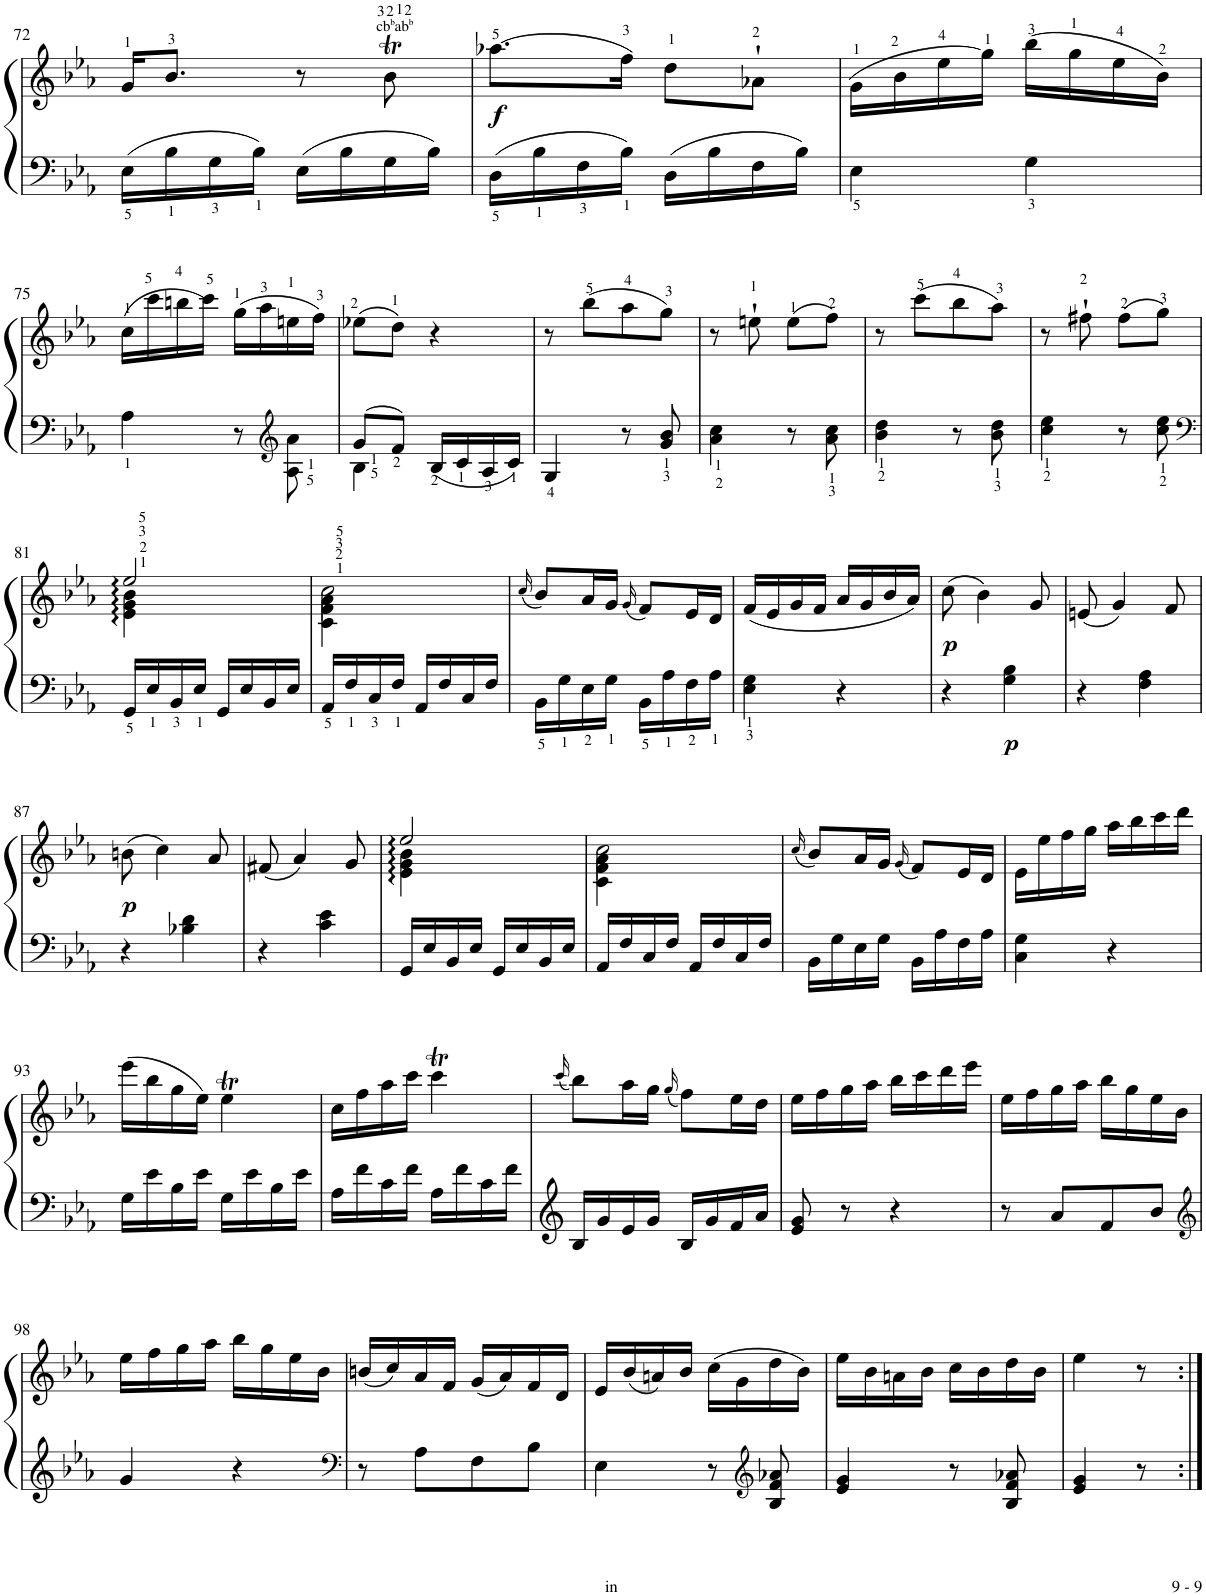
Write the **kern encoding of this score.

**kern	**kern	**dynam
*part1	*part1	*part1
*staff2	*staff1	*staff1/2
*I"Piano	*	*
*I'Pno.	*	*
!!LO:PB:g=z
*clefF4	*clefG2	*
*k[b-e-a-]	*k[b-e-a-]	*
*M2/4	*M2/4	*
=72	=72	=72
16E-\LL	16g/KL	.
16B-\	8.b-/J	.
16G\	.	.
16B-\JJ	.	.
16E-\LL	8r	.
16B-\	.	.
!	!LO:TX:a:t=cb	!
!	!LO:TX:a:t=b	!
!	!LO:TX:a:t=ab	!
!	!LO:TX:a:t=b	!
16G\	8b-T\	.
16B-\JJ	.	.
=73	=73	=73
!	!	!LO:DY:b
16D\LL	(8.aa-X\L	f
16B-\	.	.
16F\	.	.
16B-\JJ	16ff\Jk)	.
16D\LL	8dd\L	.
16B-\	.	.
16F\	8a-X`\J	.
16B-\JJ	.	.
=74	=74	=74
4E-\	(16g\LL	.
.	16b-\	.
.	16ee-\	.
.	16gg\JJ)	.
4G\	(16bb-\LL	.
.	16gg\	.
.	16ee-\	.
.	16b-\JJ)	.
!!LO:LB:g=z
=75	=75	=75
*^	*	*
4A-\	4.ryy	(16cc\LL	.
.	.	16ccc\	.
.	.	16bbn\	.
.	.	16ccc\JJ)	.
8r	.	(16gg\LL	.
.	.	16aa-\	.
*clefG2	*	*	*
8ryy	8A-\ 8a-\	16een\	.
.	.	16ff\JJ)	.
=76	=76	=76	=76
8g/L	4B-\	(8ee-X\L	.
8f/J	.	8dd\J)	.
16B-/LL	4ryy	4r	.
16c/	.	.	.
16A-/	.	.	.
16c/JJ	.	.	.
*v	*v	*	*
=77	=77	=77
4G/	8r	.
.	(8bb-\L	.
8r	8aa-\	.
8g/ 8b-/	8gg\J)	.
=78	=78	=78
4a-\ 4cc\	8r	.
.	8een`\	.
8r	(8ee\L	.
8a-\ 8cc\	8ff\J)	.
=79	=79	=79
4b-\ 4dd\	8r	.
.	(8ccc\L	.
8r	8bb-\	.
8b-\ 8dd\	8aa-\J)	.
=80	=80	=80
4cc\ 4ee-\	8r	.
.	8ff#X`\	.
8r	(8ff#\L	.
8cc\ 8ee-\	8gg\J)	.
!!LO:LB:g=z
=81	=81	=81
*clefF4	*	*
*	*^	*
16GG/LL	4e-\ 4g\ 4b-\	2ee-/	.
16E-/	.	.	.
16BB-/	.	.	.
16E-/JJ	.	.	.
16GG/LL	4ryy	.	.
16E-/	.	.	.
16BB-/	.	.	.
16E-/JJ	.	.	.
=82	=82	=82	=82
16AA-/LL	4c\ 4f\ 4a-\	2cc\	.
16F/	.	.	.
16C/	.	.	.
16F/JJ	.	.	.
16AA-/LL	4ryy	.	.
16F/	.	.	.
16C/	.	.	.
16F/JJ	.	.	.
*	*v	*v	*
=83	=83	=83
.	(16qcc/	.
16BB-\LL	8b-/L)	.
16G\	.	.
16E-\	16a-/L	.
16G\JJ	16g/JJ	.
.	(16qg/	.
16BB-\LL	8f/L)	.
16A-\	.	.
16F\	16e-/L	.
16A-\JJ	16d/JJ	.
=84	=84	=84
4E-\ 4G\	(16f/LL	.
.	16e-/	.
.	16g/	.
.	16f/JJ	.
4r	16a-/LL	.
.	16g/	.
.	16b-/	.
.	16a-/JJ)	.
=85	=85	=85
!	!	!LO:DY:b
4r	(8cc\	p
.	4b-\)	.
!	!	!LO:DY:b=2
4G\ 4B-\	.	p
.	8g/	.
=86	=86	=86
4r	(8en/	.
.	4g/)	.
4F\ 4A-\	.	.
.	8f/	.
!!LO:LB:g=z
=87	=87	=87
!	!	!LO:DY:b
4r	(8bn\	p
.	4cc\)	.
4B-X\ 4d\	.	.
.	8a-/	.
=88	=88	=88
4r	(8f#X/	.
.	4a-/)	.
4c\ 4e-\	.	.
.	8g/	.
=89	=89	=89
*	*^	*
16GG/LL	4e-\ 4g\ 4b-\	2ee-/	.
16E-/	.	.	.
16BB-/	.	.	.
16E-/JJ	.	.	.
16GG/LL	4ryy	.	.
16E-/	.	.	.
16BB-/	.	.	.
16E-/JJ	.	.	.
=90	=90	=90	=90
16AA-/LL	4c\ 4f\ 4a-\	2cc\	.
16F/	.	.	.
16C/	.	.	.
16F/JJ	.	.	.
16AA-/LL	4ryy	.	.
16F/	.	.	.
16C/	.	.	.
16F/JJ	.	.	.
*	*v	*v	*
=91	=91	=91
.	(16qcc/	.
16BB-\LL	8b-/L)	.
16G\	.	.
16E-\	16a-/L	.
16G\JJ	16g/JJ	.
.	(16qg/	.
16BB-\LL	8f/L)	.
16A-\	.	.
16F\	16e-/L	.
16A-\JJ	16d/JJ	.
=92	=92	=92
4C\ 4G\	16e-\LL	.
.	16ee-\	.
.	16ff\	.
.	16gg\JJ	.
4r	16aa-\LL	.
.	16bb-\	.
.	16ccc\	.
.	16ddd\JJ	.
!!LO:LB:g=z
=93	=93	=93
16G\LL	(16eee-\LL	.
16e-\	16bb-\	.
16B-\	16gg\	.
16e-\JJ	16ee-\JJ)	.
16G\LL	4ee-T\	.
16e-\	.	.
16B-\	.	.
16e-\JJ	.	.
=94	=94	=94
16A-\LL	16cc\LL	.
16f\	16ff\	.
16c\	16aa-\	.
16f\JJ	16ccc\JJ	.
16A-\LL	4cccT\	.
16f\	.	.
16c\	.	.
16f\JJ	.	.
=95	=95	=95
.	(16qccc/	.
16B-/LL	8bb-\L)	.
16g/	.	.
16e-/	16aa-\L	.
16g/JJ	16gg\JJ	.
.	(16qgg/	.
16B-/LL	8ff\L)	.
16g/	.	.
16f/	16ee-\L	.
16a-/JJ	16dd\JJ	.
=96	=96	=96
8e-/ 8g/	16ee-\LL	.
.	16ff\	.
8r	16gg\	.
.	16aa-\JJ	.
4r	16bb-\LL	.
.	16ccc\	.
.	16ddd\	.
.	16eee-\JJ	.
=97	=97	=97
8r	16ee-\LL	.
.	16ff\	.
8a-/L	16gg\	.
.	16aa-\JJ	.
8f/	16bb-\LL	.
.	16gg\	.
8b-/J	16ee-\	.
.	16b-\JJ	.
!!LO:LB:g=z
=98	=98	=98
*clefG2	*	*
4g/	16ee-\LL	.
.	16ff\	.
.	16gg\	.
.	16aa-\JJ	.
4r	16bb-\LL	.
.	16gg\	.
.	16ee-\	.
.	16b-\JJ	.
=99	=99	=99
*clefF4	*	*
8r	(16bn/LL	.
.	16cc/)	.
8A-\L	16a-/	.
.	16f/JJ	.
8F\	(16g/LL	.
.	16a-/)	.
8B-\J	16f/	.
.	16d/JJ	.
=100	=100	=100
4E-\	16e-/LL	.
.	(16b-/	.
.	16an/)	.
.	16b-/JJ	.
8r	(16cc\LL	.
.	16g\	.
*clefG2	*	*
8B-/ 8f/ 8a-X/	16dd\	.
.	16b-\JJ)	.
=101	=101	=101
4e-/ 4g/	16ee-\LL	.
.	16b-\	.
.	16an\	.
.	16b-\JJ	.
8r	16cc\LL	.
.	16b-\	.
8B-/ 8f/ 8a-X/	16dd\	.
.	16b-\JJ	.
=102	=102	=102
4e-/ 4g/	4ee-\	.
8r	8r	.
=:|!	=:|!	=:|!
*-	*-	*-
